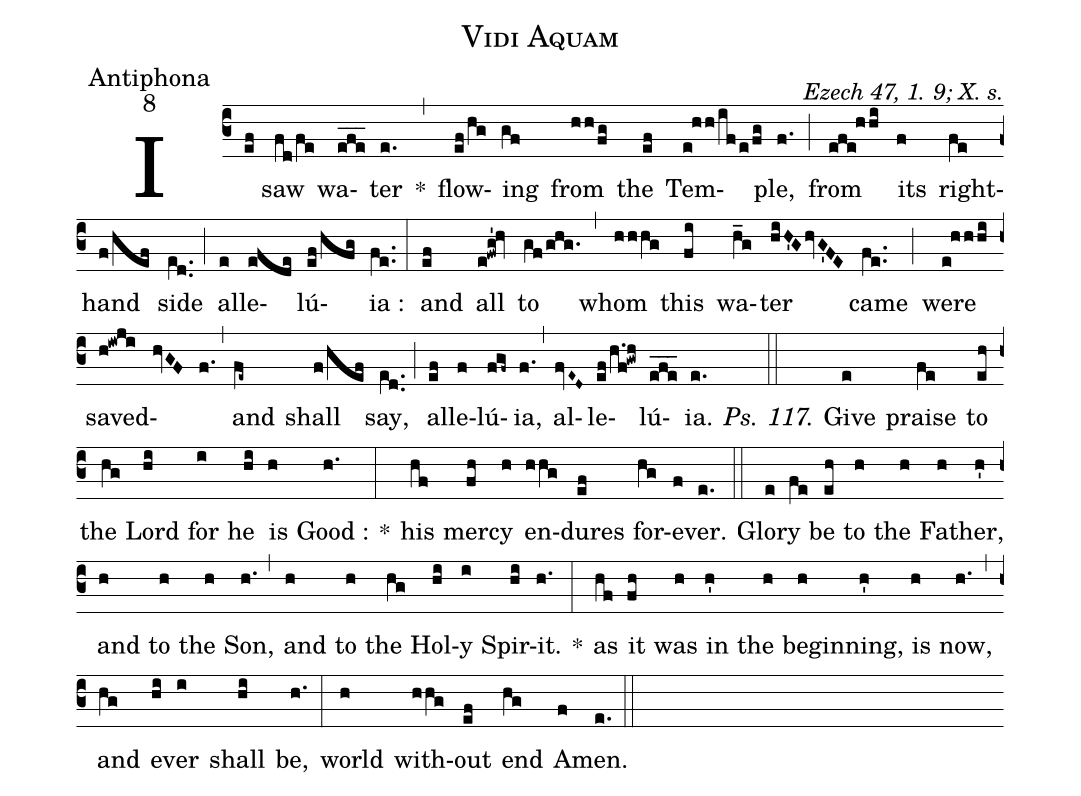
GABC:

name:Vidi Aquam;
office-part:Antiphona;
mode:8;
commentary:Ezech 47, 1. 9; X. s.;
%%
(c3) I(ef) saw(fd/fe) wa(efe___)ter(e.) *(,) flow(ef/hg)ing(gf) from(hh/fg) the(ef) Tem(e!hh/ife/fg)ple,(f.) (;) from(efe!hhi) its(f) right-(fe)hand(f/hef) side(e[ll:1]d..) (;) al(e)le(efde)lú(ef/hfg){ia} :(fe..) (:) and(ef) all(e!fwg'!hv) to(gf/ghg.) (,) whom(hhhg) this(fi) wa(h_g)ter(hiH'GhvG'FE) came(fe..) (;) were(e!hhhi) saved(h!iwji)(hvGF)(f.) (,) and(fe~) shall(f/hef) say,(e[ll:1]d..) (;) al(ef)le(f)lú(fgf~){ia},(f.) (,) al(fvE~D~)le(ef/h.f!gwh)lú(efe___){ia}.(e.) (::)
<i>Ps. 117.</i> Give(e) praise(fe) to(eh) the(hg) Lord(hi) for(i) he(hi) is(h) Good :(h.) *(:) his(hf) mer(fh)cy(h) en(hhg)dures(ef) for(hg)e(f)ver.(e.) (::)
Glor(e)y(fe) be(eh) to(h) the(h) Fa(h)ther,(h') and(h) to(h) the(h) Son,(h.) (,) and(h) to(h) the(hg) Hol(hi)y(i) Spir(hi)it.(h.) *(:) as(hf) it(fh) was(h) in(h') the(h) begin(h)ning,(h') is(h) now,(h.) (,) and(hg) ev(hi)er(i) shall(hi) be,(h.) (:) world(h) with(hhg)out(ef) end(hg) A(f)men.(e.) (::)
